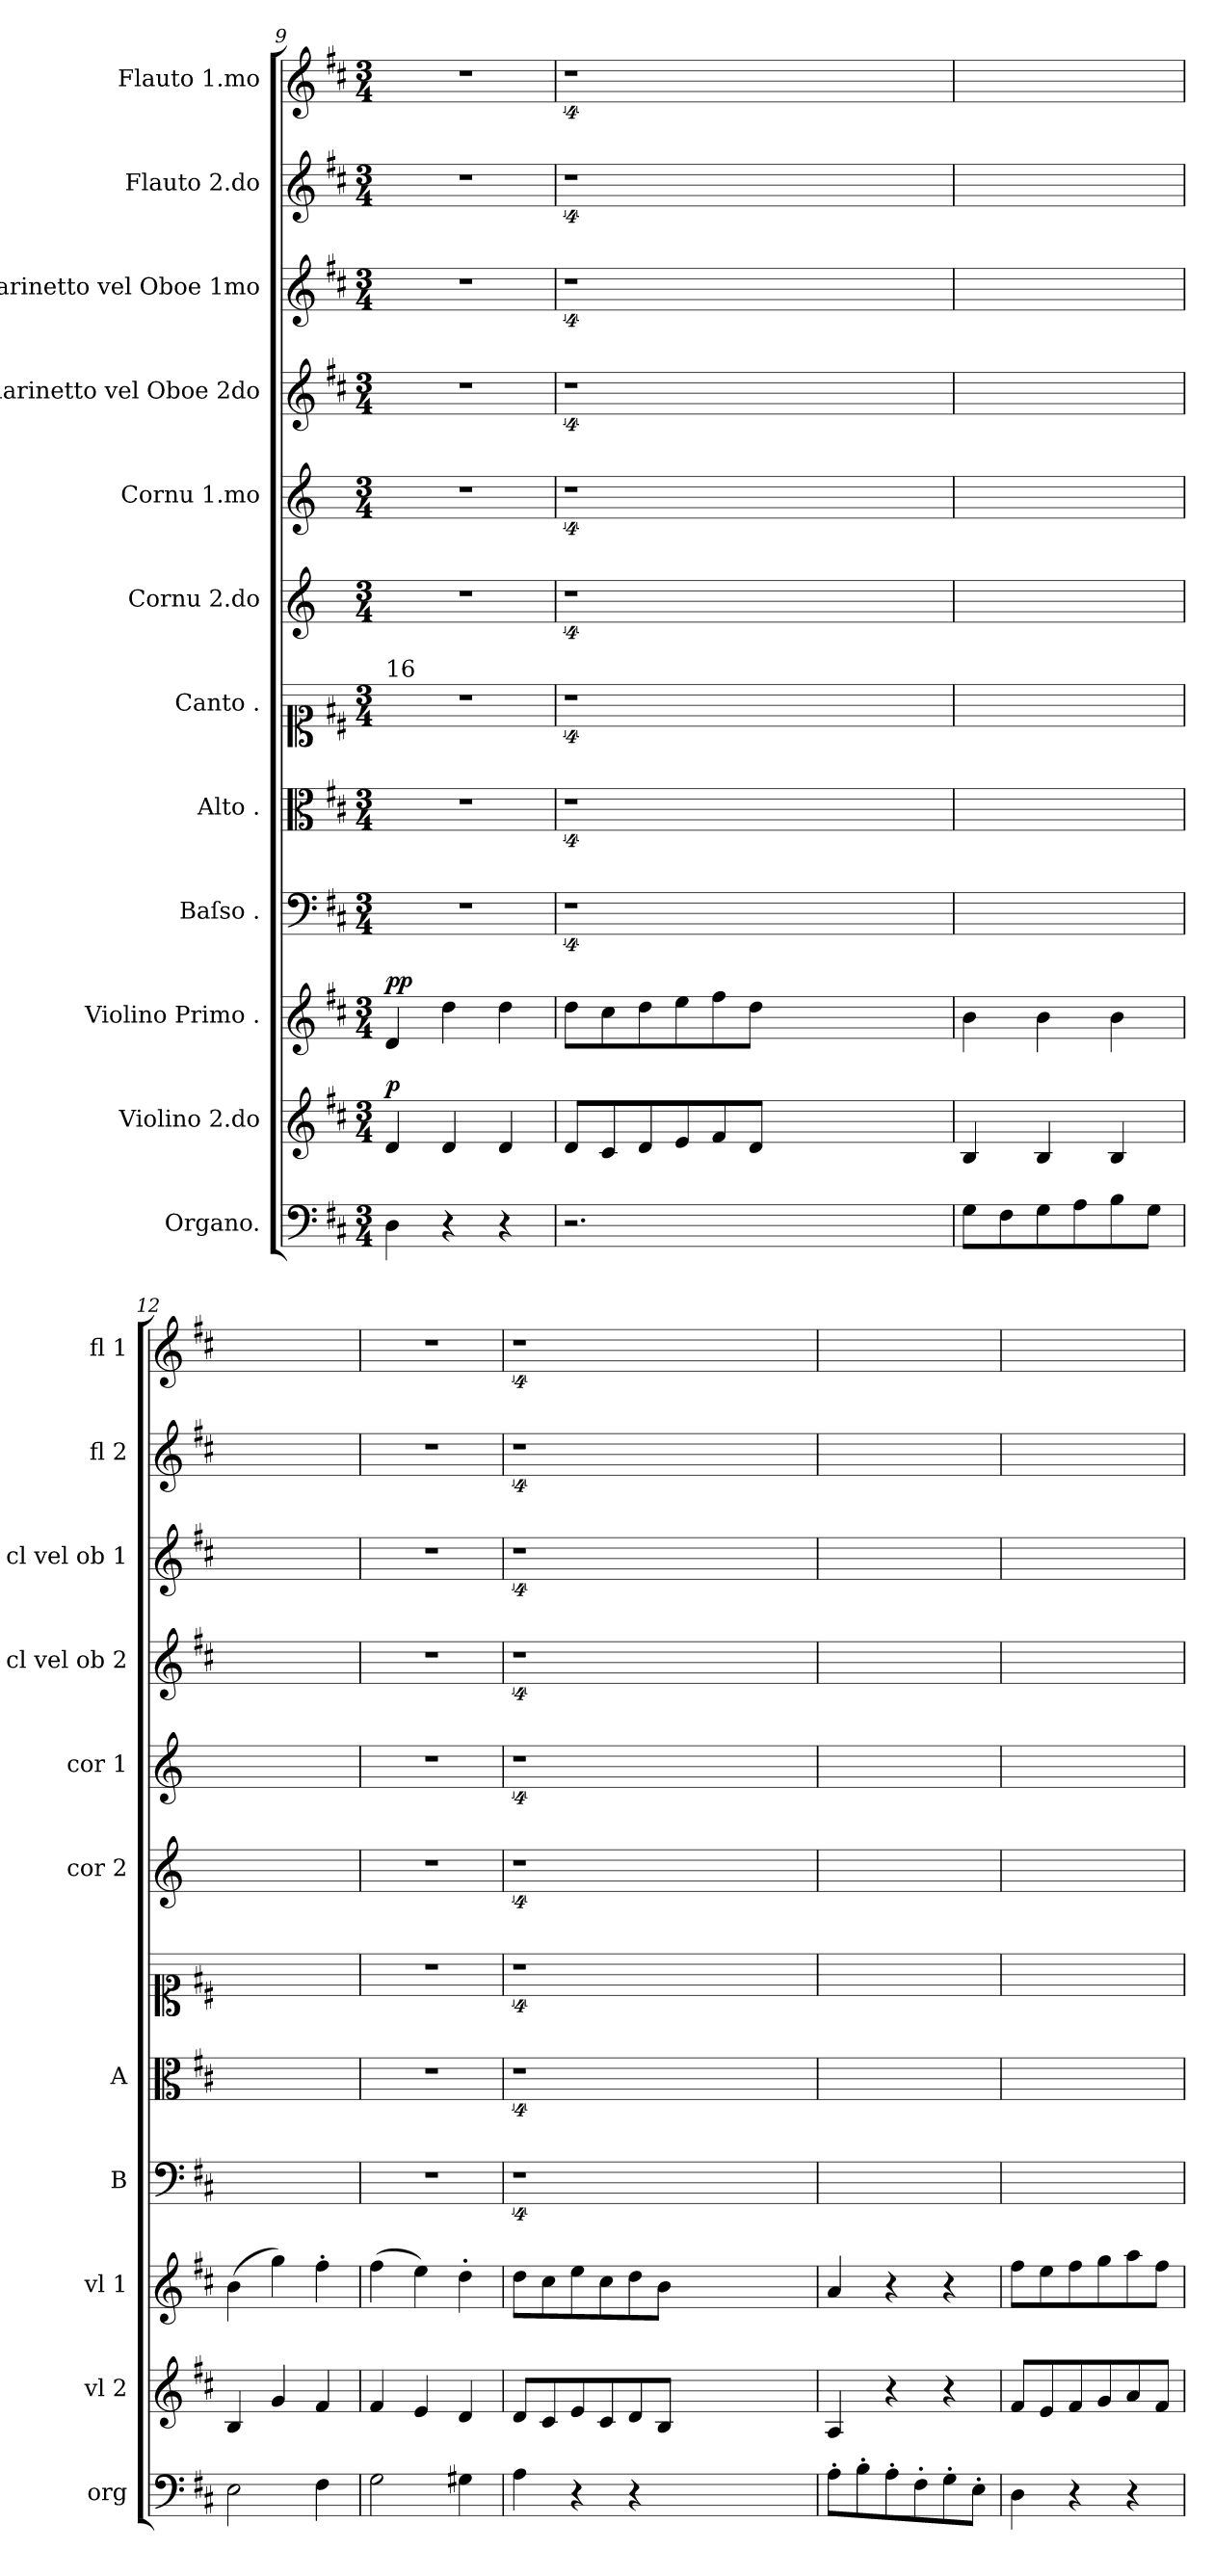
**kern	**kern	**dynam	**kern	**dynam	**kern	**kern	**kern	**kern	**kern	**kern	**kern	**kern	**kern
*part12	*part11	*part11	*part10	*part10	*part9	*part8	*part7	*part6	*part5	*part4	*part3	*part2	*part1
*staff12	*staff11	*staff11	*staff10	*staff10	*staff9	*staff8	*staff7	*staff6	*staff5	*staff4	*staff3	*staff2	*staff1
*I"Organo.	*I"Violino 2.do	*	*I"Violino Primo .	*	*I"Baſso .	*I"Alto .	*I"Canto .	*I"Cornu 2.do	*I"Cornu 1.mo	*I"Clarinetto vel Oboe 2do	*I"Clarinetto vel Oboe 1mo	*I"Flauto 2.do	*I"Flauto 1.mo
*I'org	*I'vl 2	*	*I'vl 1	*	*I'B	*I'A	*	*I'cor 2	*I'cor 1	*I'cl vel ob 2	*I'cl vel ob 1	*I'fl 2	*I'fl 1
*clefF4	*clefG2	*	*clefG2	*	*clefF4	*clefC3	*clefC1	*clefG2	*clefG2	*clefG2	*clefG2	*clefG2	*clefG2
*	*	*	*	*	*	*	*	*ITrd6c10	*ITrd6c10	*	*	*	*
*k[f#c#]	*k[f#c#]	*	*k[f#c#]	*	*k[f#c#]	*k[f#c#]	*k[f#c#]	*k[f#c#]	*k[f#c#]	*k[f#c#]	*k[f#c#]	*k[f#c#]	*k[f#c#]
*D:	*D:	*	*D:	*	*D:	*D:	*D:	*	*	*D:	*D:	*D:	*D:
*M3/4	*M3/4	*	*M3/4	*	*M3/4	*M3/4	*M3/4	*M3/4	*M3/4	*M3/4	*M3/4	*M3/4	*M3/4
=9	=9	=9	=9	=9	=9	=9	=9	=9	=9	=9	=9	=9	=9
!	!	!	!	!	!	!	!LO:TX:a:t=16	!	!	!	!	!	!
!	!	!LO:DY:a	!	!LO:DY:a	!	!	!	!	!	!	!	!	!
4D\	4d/	p	4d/	pp	2.r	2.r	2.r	2.r	2.r	2.r	2.r	2.r	2.r
4r	4d/	.	4dd\	.	.	.	.	.	.	.	.	.	.
4r	4d/	.	4dd\	.	.	.	.	.	.	.	.	.	.
=10	=10	=10	=10	=10	=10	=10	=10	=10	=10	=10	=10	=10	=10
2.r	8d/L	.	8dd\L	.	4%9r	4%9r	4%9r	4%9r	4%9r	4%9r	4%9r	4%9r	4%9r
.	8c#/	.	8cc#\	.	.	.	.	.	.	.	.	.	.
.	8d/	.	8dd\	.	.	.	.	.	.	.	.	.	.
.	8e/	.	8ee\	.	.	.	.	.	.	.	.	.	.
.	8f#/	.	8ff#\	.	.	.	.	.	.	.	.	.	.
.	8d/J	.	8dd\J	.	.	.	.	.	.	.	.	.	.
1.ryy	1.ryy	.	1.ryy	.	.	.	.	.	.	.	.	.	.
=11	=11	=11	=11	=11	=11	=11	=11	=11	=11	=11	=11	=11	=11
8G\L	4B/	.	4b\	.	2.ryy	2.ryy	2.ryy	2.ryy	2.ryy	2.ryy	2.ryy	2.ryy	2.ryy
8F#\	.	.	.	.	.	.	.	.	.	.	.	.	.
8G\	4B/	.	4b\	.	.	.	.	.	.	.	.	.	.
8A\	.	.	.	.	.	.	.	.	.	.	.	.	.
8B\	4B/	.	4b\	.	.	.	.	.	.	.	.	.	.
8G\J	.	.	.	.	.	.	.	.	.	.	.	.	.
=12	=12	=12	=12	=12	=12	=12	=12	=12	=12	=12	=12	=12	=12
2E\	4B/	.	(4b\	.	2.ryy	2.ryy	2.ryy	2.ryy	2.ryy	2.ryy	2.ryy	2.ryy	2.ryy
.	4g/	.	4gg\)	.	.	.	.	.	.	.	.	.	.
4F#\	4f#/	.	4ff#'\	.	.	.	.	.	.	.	.	.	.
=13	=13	=13	=13	=13	=13	=13	=13	=13	=13	=13	=13	=13	=13
2G\	4f#/	.	(4ff#\	.	2.r	2.r	2.r	2.r	2.r	2.r	2.r	2.r	2.r
.	4e/	.	4ee\)	.	.	.	.	.	.	.	.	.	.
4G#X\	4d/	.	4dd'\	.	.	.	.	.	.	.	.	.	.
=14	=14	=14	=14	=14	=14	=14	=14	=14	=14	=14	=14	=14	=14
4A\	8d/L	.	8dd\L	.	4%9r	4%9r	4%9r	4%9r	4%9r	4%9r	4%9r	4%9r	4%9r
.	8c#/	.	8cc#\	.	.	.	.	.	.	.	.	.	.
4r	8e/	.	8ee\	.	.	.	.	.	.	.	.	.	.
.	8c#/	.	8cc#\	.	.	.	.	.	.	.	.	.	.
4r	8d/	.	8dd\	.	.	.	.	.	.	.	.	.	.
.	8B/J	.	8b\J	.	.	.	.	.	.	.	.	.	.
1.ryy	1.ryy	.	1.ryy	.	.	.	.	.	.	.	.	.	.
=15	=15	=15	=15	=15	=15	=15	=15	=15	=15	=15	=15	=15	=15
8A'\L	4A/	.	4a/	.	2.ryy	2.ryy	2.ryy	2.ryy	2.ryy	2.ryy	2.ryy	2.ryy	2.ryy
8B'\	.	.	.	.	.	.	.	.	.	.	.	.	.
8A'\	4r	.	4r	.	.	.	.	.	.	.	.	.	.
8F#'\	.	.	.	.	.	.	.	.	.	.	.	.	.
8G'\	4r	.	4r	.	.	.	.	.	.	.	.	.	.
8E'\J	.	.	.	.	.	.	.	.	.	.	.	.	.
=16	=16	=16	=16	=16	=16	=16	=16	=16	=16	=16	=16	=16	=16
4D\	8f#/L	.	8ff#\L	.	2.ryy	2.ryy	2.ryy	2.ryy	2.ryy	2.ryy	2.ryy	2.ryy	2.ryy
.	8e/	.	8ee\	.	.	.	.	.	.	.	.	.	.
4r	8f#/	.	8ff#\	.	.	.	.	.	.	.	.	.	.
.	8g/	.	8gg\	.	.	.	.	.	.	.	.	.	.
4r	8a/	.	8aa\	.	.	.	.	.	.	.	.	.	.
.	8f#/J	.	8ff#\J	.	.	.	.	.	.	.	.	.	.
=	=	=	=	=	=	=	=	=	=	=	=	=	=
*-	*-	*-	*-	*-	*-	*-	*-	*-	*-	*-	*-	*-	*-
